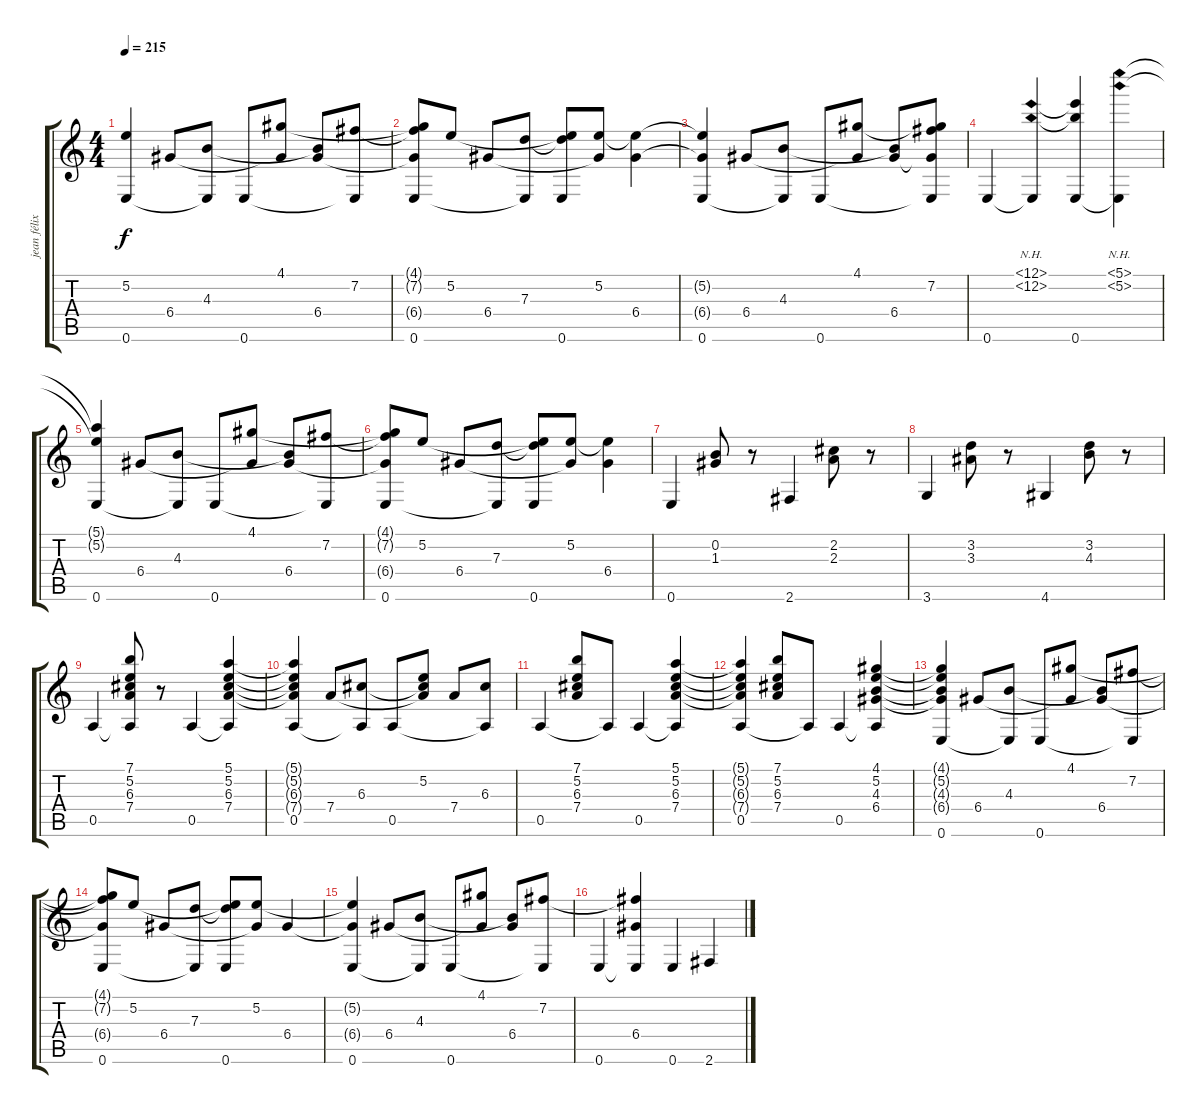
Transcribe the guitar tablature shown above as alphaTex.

\track ("jean félix" "jean félix") {instrument acousticguitarnylon}
\staff {score tabs}
\tuning (E4 B3 G3 D3 A2 E2) {hide}
\ts (4 4)
\tempo 215
\clef g2
\ks c
(5.2{t} 0.6).4{dy f} 6.4.8 (4.3 0.6{t}).8 0.6.8 (4.1 6.4{t}).8 (4.3{t} 6.4).8 (7.2 0.6{t}).8 |
(4.1{t} 7.2{t} 6.4{t} 0.6).8 5.2.8 6.4.8 (7.3 0.6{t}).8 (5.2{t} 7.3{t} 0.6).8 (5.2 6.4{t}).8 (5.2{t} 6.4).4 |
(5.2{t} 6.4{t} 0.6).4 6.4.8 (4.3 0.6{t}).8 0.6.8 (4.1 6.4{t}).8 (4.3{t} 6.4).8 (4.1{t} 7.2 6.4{t} 0.6{t}).8 |
0.6.4 (12.1{nh} 12.2{nh} 0.6{t}).4 (12.1{t} 12.2{t} 0.6).4 (5.1{nh} 5.2{nh} 0.6{t}).4 |
(5.1{t} 5.2{t} 0.6).4 6.4.8 (4.3 0.6{t}).8 0.6.8 (4.1 6.4{t}).8 (4.3{t} 6.4).8 (7.2 0.6{t}).8 |
(4.1{t} 7.2{t} 6.4{t} 0.6).8 5.2.8 6.4.8 (7.3 0.6{t}).8 (5.2{t} 7.3{t} 0.6).8 (5.2 6.4{t}).8 (5.2{t} 6.4).4 |
0.6.4 (0.2 1.3).8 r.8 2.6.4 (2.2 2.3).8 r.8 |
3.6.4 (3.2 3.3).8 r.8 4.6.4 (3.2 4.3).8 r.8 |
0.5.4 (7.1 5.2 6.3 7.4 0.5{t}).8 r.8 0.5.4 (5.1 5.2 6.3 7.4 0.5{t}).4 |
(5.1{t} 5.2{t} 6.3{t} 7.4{t} 0.5).4 7.4.8 (6.3 0.5{t}).8 0.5.8 (5.2 6.3{t} 7.4{t}).8 7.4.8 (6.3 0.5{t}).8 |
0.5.4 (7.1 5.2 6.3 7.4).8 0.5{t}.8 0.5.4 (5.1 5.2 6.3 7.4 0.5{t}).4 |
(5.1{t} 5.2{t} 6.3{t} 7.4{t} 0.5).4 (7.1 5.2 6.3 7.4).8 0.5{t}.8 0.5.4 (4.1 5.2 4.3 6.4 0.5{t}).4 |
(4.1{t} 5.2{t} 4.3{t} 6.4{t} 0.6).4 6.4.8 (4.3 0.6{t}).8 0.6.8 (4.1 6.4{t}).8 (4.3{t} 6.4).8 (7.2 0.6{t}).8 |
(4.1{t} 7.2{t} 6.4{t} 0.6).8 5.2.8 6.4.8 (7.3 0.6{t}).8 (5.2{t} 7.3{t} 0.6).8 (5.2 6.4{t}).8 6.4.4 |
(5.2{t} 6.4{t} 0.6).4 6.4.8 (4.3 0.6{t}).8 0.6.8 (4.1 6.4{t}).8 (4.3{t} 6.4).8 (7.2 0.6{t}).8 |
0.6.4 (7.2{t} 6.4 0.6{t}).4 0.6.4 2.6.4
